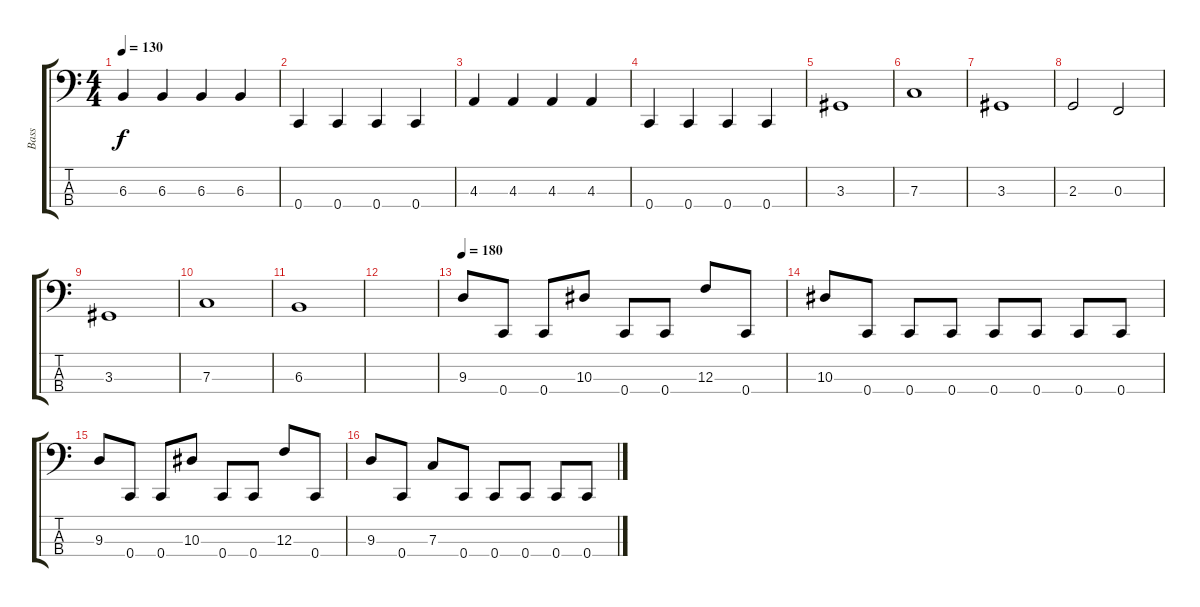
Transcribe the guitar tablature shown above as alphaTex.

\track ("Bass" "Bass") {instrument electricbasspick}
\staff {score tabs}
\tuning (Eb2 Bb1 F1 C1) {hide}
\ts (4 4)
\tempo 130
\clef f4
\ks c
6.3.4{dy f} 6.3.4 6.3.4 6.3.4 |
0.4.4 0.4.4 0.4.4 0.4.4 |
4.3.4 4.3.4 4.3.4 4.3.4 |
0.4.4 0.4.4 0.4.4 0.4.4 |
3.3.1 |
7.3.1 |
3.3.1 |
2.3.2 0.3.2 |
3.3.1 |
7.3.1 |
6.3.1 |
|
\tempo 180
9.3.8 0.4.8 0.4.8 10.3.8 0.4.8 0.4.8 12.3.8 0.4.8 |
10.3.8 0.4.8 0.4.8 0.4.8 0.4.8 0.4.8 0.4.8 0.4.8 |
9.3.8 0.4.8 0.4.8 10.3.8 0.4.8 0.4.8 12.3.8 0.4.8 |
9.3.8 0.4.8 7.3.8 0.4.8 0.4.8 0.4.8 0.4.8 0.4.8
